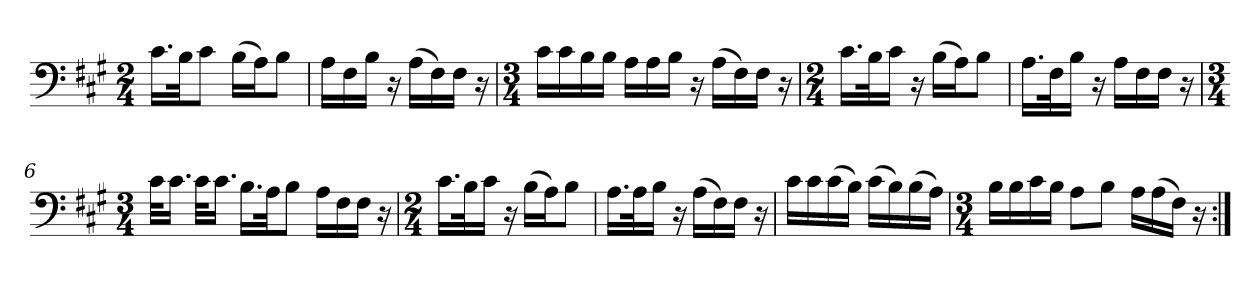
**kern
*part1
*staff1
*clefF4
*k[f#c#g#]
*M2/4
=1
16.c#\LL
32B\JK
8c#\J
(16B\LL
16A\J)
8B\J
=2
16A\LL
16F#\
16B\JJ
16r
(16A\LL
16F#\)
16F#\JJ
16r
=3
*M3/4
16c#\LL
16c#\
16B\
16B\JJ
16A\LL
16A\
16B\JJ
16r
(16A\LL
16F#\)
16F#\JJ
16r
=4
*M2/4
16.c#\LL
32B\K
16c#\JJ
16r
(16B\LL
16A\J)
8B\J
=5
16.A\LL
32F#\K
16B\JJ
16r
16A\LL
16F#\
16F#\JJ
16r
=6
*M3/4
32c#\KLL
16.c#\JJ
32c#\KLL
16.c#\JJ
16.B\LL
32A\JK
8B\J
16A\LL
16F#\
16F#\JJ
16r
=
*M2/4
16.c#\LL
32B\K
16c#\JJ
16r
(16B\LL
16A\J)
8B\J
=8
16.A\LL
32A\K
16B\JJ
16r
(16A\LL
16F#\)
16F#\JJ
16r
=9
16c#\LL
16c#\
(16c#\
16B\JJ)
(16c#\LL
16B\)
(16B\
16A\JJ)
=10
*M3/4
16B\LL
16B\
16c#\
16B\JJ
8A\L
8B\J
16A\LL
(16A\
16F#\JJ)
16r
=:|!
*-
